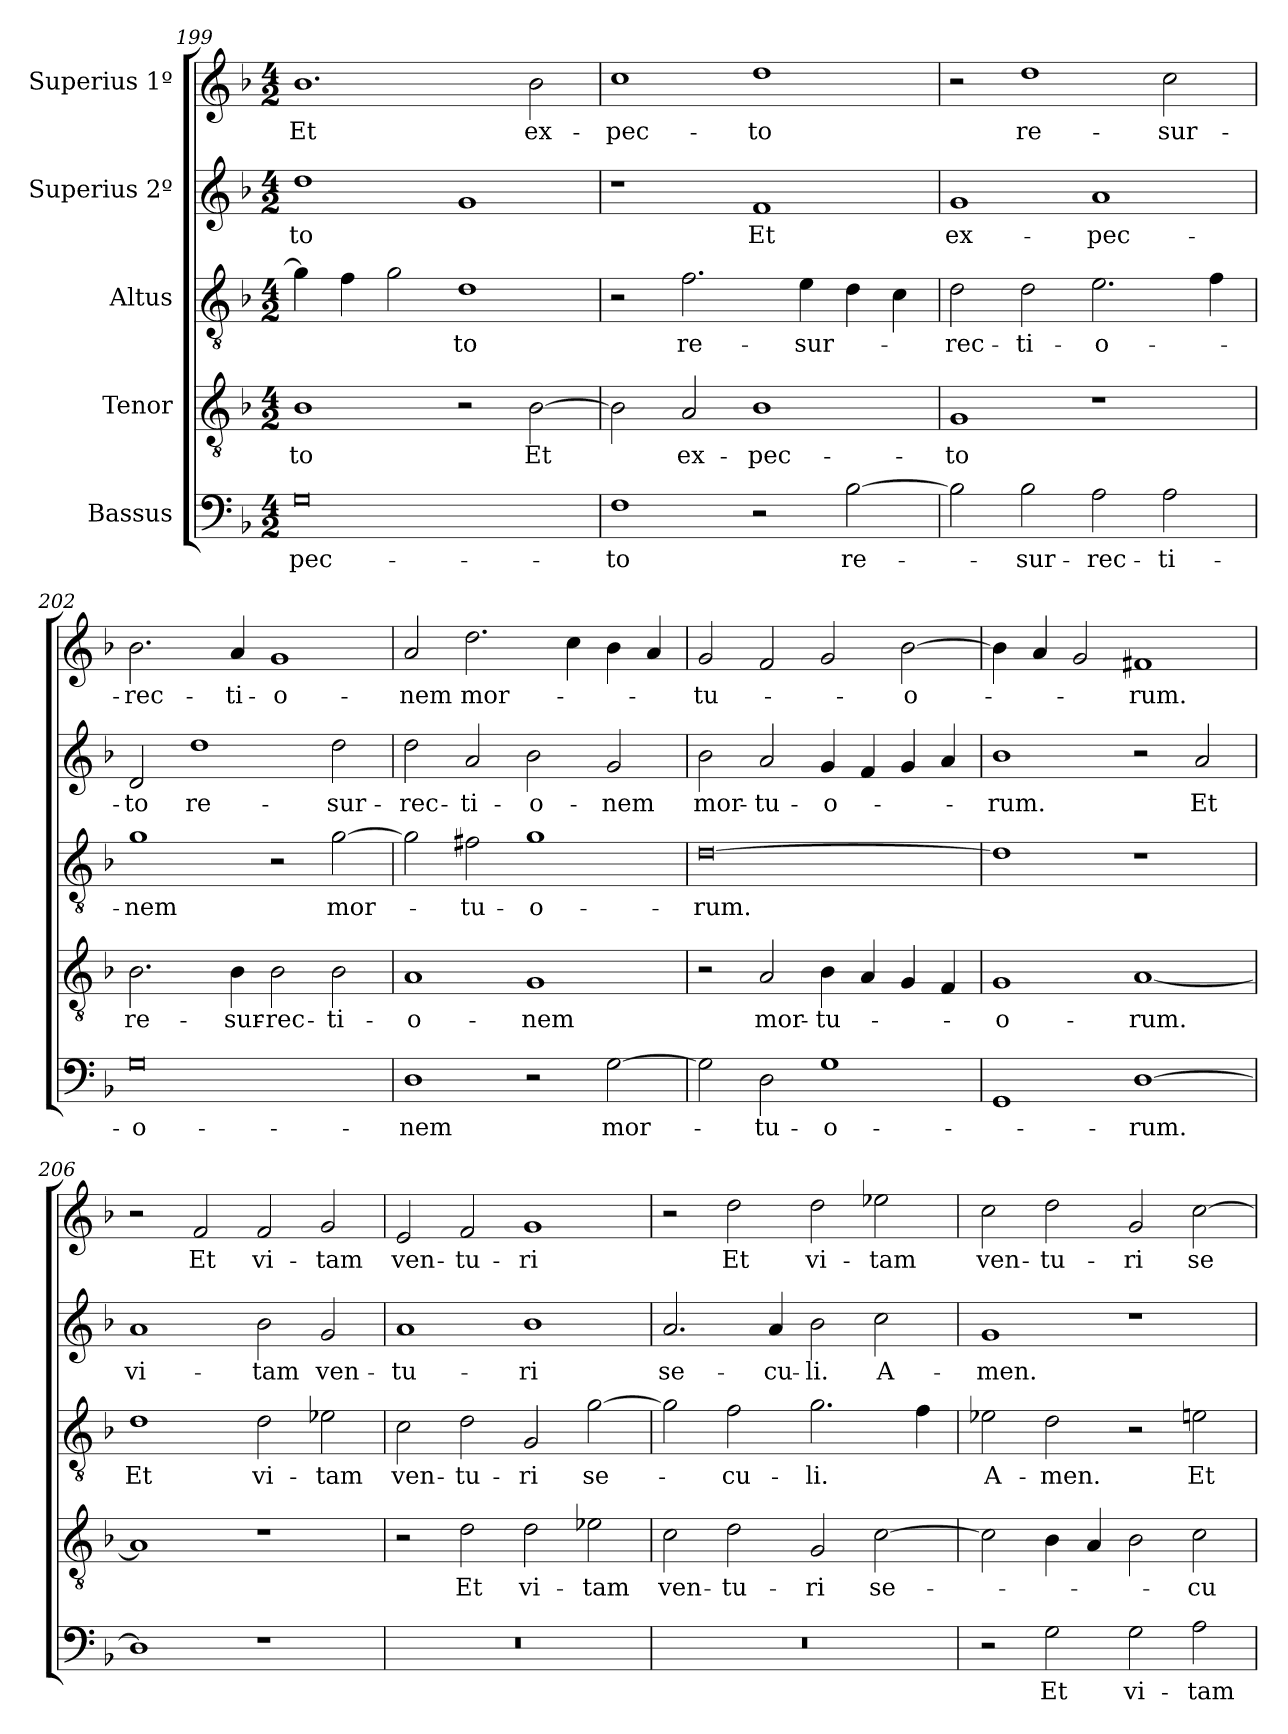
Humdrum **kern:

**kern	**text	**kern	**text	**kern	**text	**kern	**text	**kern	**text
*part5	*part5	*part4	*part4	*part3	*part3	*part2	*part2	*part1	*part1
*staff5	*staff5	*staff4	*staff4	*staff3	*staff3	*staff2	*staff2	*staff1	*staff1
*I"Bassus	*	*I"Tenor	*	*I"Altus	*	*I"Superius 2º	*	*I"Superius 1º	*
*clefF4	*	*clefGv2	*	*clefGv2	*	*clefG2	*	*clefG2	*
*k[b-]	*	*k[b-]	*	*k[b-]	*	*k[b-]	*	*k[b-]	*
*M4/2	*	*M4/2	*	*M4/2	*	*M4/2	*	*M4/2	*
=199	=199	=199	=199	=199	=199	=199	=199	=199	=199
0G\	-pec-	1B-\	-to	4g\]	.	1dd\	-to	1.b-\	Et
.	.	.	.	4f\	.	.	.	.	.
.	.	.	.	2g\	.	.	.	.	.
.	.	2r	.	1d\	-to	1g/	.	.	.
.	.	[2B-\	Et	.	.	.	.	2b-\	ex-
=200	=200	=200	=200	=200	=200	=200	=200	=200	=200
1F\	-to	2B-\]	.	2r	.	1r	.	1cc\	-pec-
.	.	2A/	ex-	2.f\	re-	.	.	.	.
2r	.	1B-\	-pec-	.	.	1f/	Et	1dd\	-to
.	.	.	.	4e\	-sur-	.	.	.	.
[2B-\	re-	.	.	4d\	.	.	.	.	.
.	.	.	.	4c\	.	.	.	.	.
=201	=201	=201	=201	=201	=201	=201	=201	=201	=201
2B-\]	.	1G/	-to	2d\	-rec-	1g/	ex-	2r	.
2B-\	-sur-	.	.	2d\	-ti-	.	.	1dd\	re-
2A\	-rec-	1r	.	2.e\	-o-	1a/	-pec-	.	.
2A\	-ti-	.	.	.	.	.	.	2cc\	-sur-
.	.	.	.	4f\	.	.	.	.	.
=202	=202	=202	=202	=202	=202	=202	=202	=202	=202
0G\	-o-	2.B-\	re-	1g\	-nem	2d/	-to	2.b-\	-rec-
.	.	.	.	.	.	1dd\	re-	.	.
.	.	4B-\	-sur-	.	.	.	.	4a/	-ti-
.	.	2B-\	-rec-	2r	.	.	.	1g/	-o-
.	.	2B-\	-ti-	[2g\	mor-	2dd\	-sur-	.	.
=203	=203	=203	=203	=203	=203	=203	=203	=203	=203
1D\	-nem	1A/	-o-	2g\]	.	2dd\	-rec-	2a/	-nem
.	.	.	.	2f#X\	-tu-	2a/	-ti-	2.dd\	mor-
2r	.	1G/	-nem	1g\	-o-	2b-\	-o-	.	.
.	.	.	.	.	.	.	.	4cc\	.
[2G\	mor-	.	.	.	.	2g/	-nem	4b-\	.
.	.	.	.	.	.	.	.	4a/	.
=204	=204	=204	=204	=204	=204	=204	=204	=204	=204
2G\]	.	2r	.	[0d\	-rum.	2b-\	mor-	2g/	-tu-
2D\	-tu-	2A/	mor-	.	.	2a/	-tu-	2f/	.
1G\	-o-	4B-\	-tu-	.	.	4g/	-o-	2g/	.
.	.	4A/	.	.	.	4f/	.	.	.
.	.	4G/	.	.	.	4g/	.	[2b-\	-o-
.	.	4F/	.	.	.	4a/	.	.	.
=205	=205	=205	=205	=205	=205	=205	=205	=205	=205
1GG/	.	1G/	-o-	1d\]	.	1b-\	-rum.	4b-\]	.
.	.	.	.	.	.	.	.	4a/	.
.	.	.	.	.	.	.	.	2g/	.
[1D\	-rum.	[1A/	-rum.	1r	.	2r	.	1f#X/	-rum.
.	.	.	.	.	.	2a/	Et	.	.
=206	=206	=206	=206	=206	=206	=206	=206	=206	=206
1D\]	.	1A/]	.	1d\	Et	1a/	vi-	2r	.
.	.	.	.	.	.	.	.	2f/	Et
1r	.	1r	.	2d\	vi-	2b-\	-tam	2f/	vi-
.	.	.	.	2e-X\	-tam	2g/	ven-	2g/	-tam
=207	=207	=207	=207	=207	=207	=207	=207	=207	=207
0r	.	2r	.	2c\	ven-	1a/	-tu-	2e/	ven-
.	.	2d\	Et	2d\	-tu-	.	.	2f/	-tu-
.	.	2d\	vi-	2G/	-ri	1b-\	-ri	1g/	-ri
.	.	2e-X\	-tam	[2g\	se-	.	.	.	.
=208	=208	=208	=208	=208	=208	=208	=208	=208	=208
0r	.	2c\	ven-	2g\]	.	2.a/	se-	2r	.
.	.	2d\	-tu-	2f\	-cu-	.	.	2dd\	Et
.	.	.	.	.	.	4a/	-cu-	.	.
.	.	2G/	-ri	2.g\	-li.	2b-\	-li.	2dd\	vi-
.	.	[2c\	se-	.	.	2cc\	A-	2ee-X\	-tam
.	.	.	.	4f\	.	.	.	.	.
=209	=209	=209	=209	=209	=209	=209	=209	=209	=209
2r	.	2c\]	.	2e-X\	A-	1g/	-men.	2cc\	ven-
2G\	Et	4B-\	.	2d\	-men.	.	.	2dd\	-tu-
.	.	4A/	.	.	.	.	.	.	.
2G\	vi-	2B-\	.	2r	.	1r	.	2g/	-ri
2A\	-tam	2c\	-cu-	2en\	Et	.	.	[2cc\	se-
=	=	=	=	=	=	=	=	=	=
*-	*-	*-	*-	*-	*-	*-	*-	*-	*-
